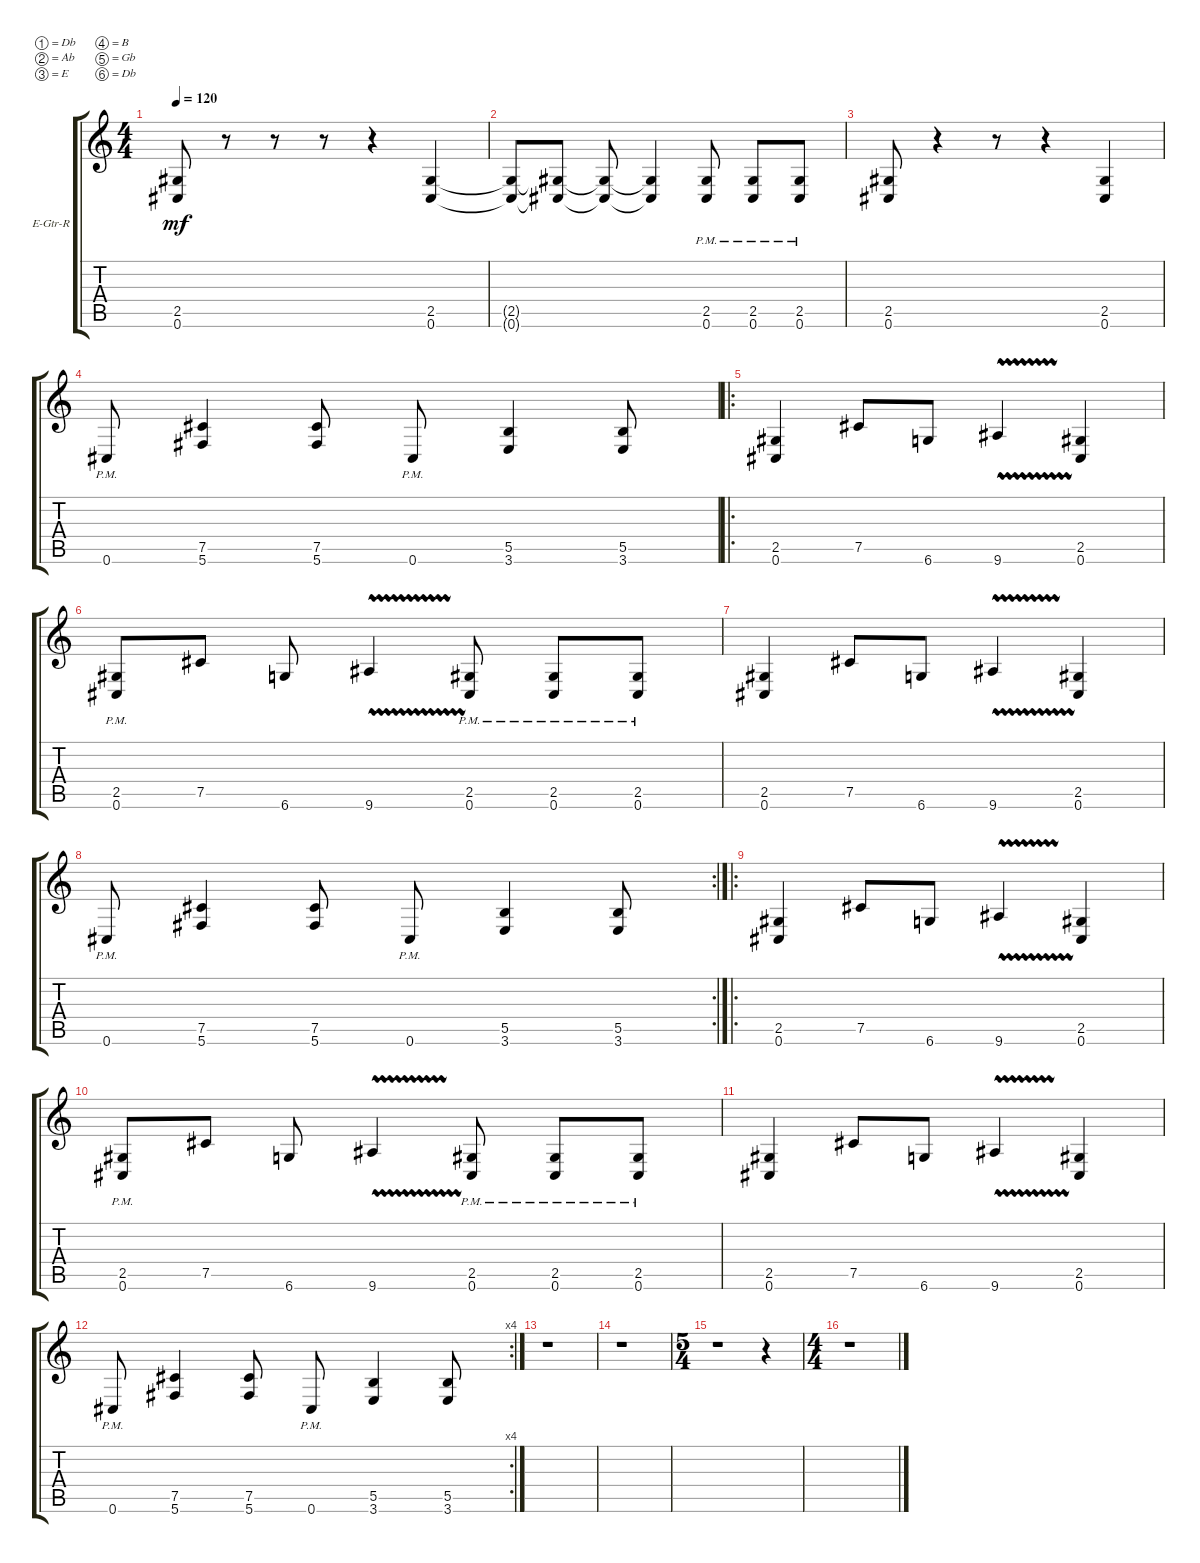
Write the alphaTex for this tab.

\bracketExtendMode groupsimilarinstruments
\firstSystemTrackNameOrientation horizontal
\otherSystemsTrackNameOrientation horizontal
\track ("Electric Guitar R" "E-Gtr-R") {instrument distortionguitar}
\staff {score tabs}
\tuning (Db4 Ab3 E3 B2 Gb2 Db2)
\ts (4 4)
\tempo 120
\clef g2
\ks c
(2.5 0.6).8{dy mf instrument distortionguitar} r.8 r.8 r.8 r.4 (0.6 2.5).4 |
(0.6{t} 2.5{t}).8 (0.6{t} 2.5{t}).8 (0.6{t} 2.5{t}).8 (0.6{t} 2.5{t}).4 (0.6{pm} 2.5{pm}).8 (2.5{pm} 0.6{pm}).8 (2.5{pm} 0.6{pm}).8 |
(2.5 0.6).8 r.4 r.8 r.4 (0.6 2.5).4 |
0.6{pm}.8 (5.6 7.5).4 (5.6 7.5).8 0.6{pm}.8 (3.6 5.5).4 (3.6 5.5).8 |
\ro
(2.5 0.6).4 7.5.8 6.6.8 9.6{vw}.4 (0.6 2.5).4 |
(2.5{pm} 0.6{pm}).8 7.5.8 6.6.8 9.6{vw}.4 (0.6{pm} 2.5{pm}).8 (2.5{pm} 0.6{pm}).8 (2.5{pm} 0.6{pm}).8 |
(2.5 0.6).4 7.5.8 6.6.8 9.6{vw}.4 (0.6 2.5).4 |
\rc 2
0.6{pm}.8 (5.6 7.5).4 (5.6 7.5).8 0.6{pm}.8 (3.6 5.5).4 (3.6 5.5).8 |
\ro
(2.5 0.6).4 7.5.8 6.6.8 9.6{vw}.4 (0.6 2.5).4 |
(2.5{pm} 0.6{pm}).8 7.5.8 6.6.8 9.6{vw}.4 (0.6{pm} 2.5{pm}).8 (2.5{pm} 0.6{pm}).8 (2.5{pm} 0.6{pm}).8 |
(2.5 0.6).4 7.5.8 6.6.8 9.6{vw}.4 (0.6 2.5).4 |
\rc 4
0.6{pm}.8 (5.6 7.5).4 (5.6 7.5).8 0.6{pm}.8 (3.6 5.5).4 (3.6 5.5).8 |
r.1 |
r.1 |
\ts (5 4)
r.1 r.4 |
\ts (4 4)
r.1
